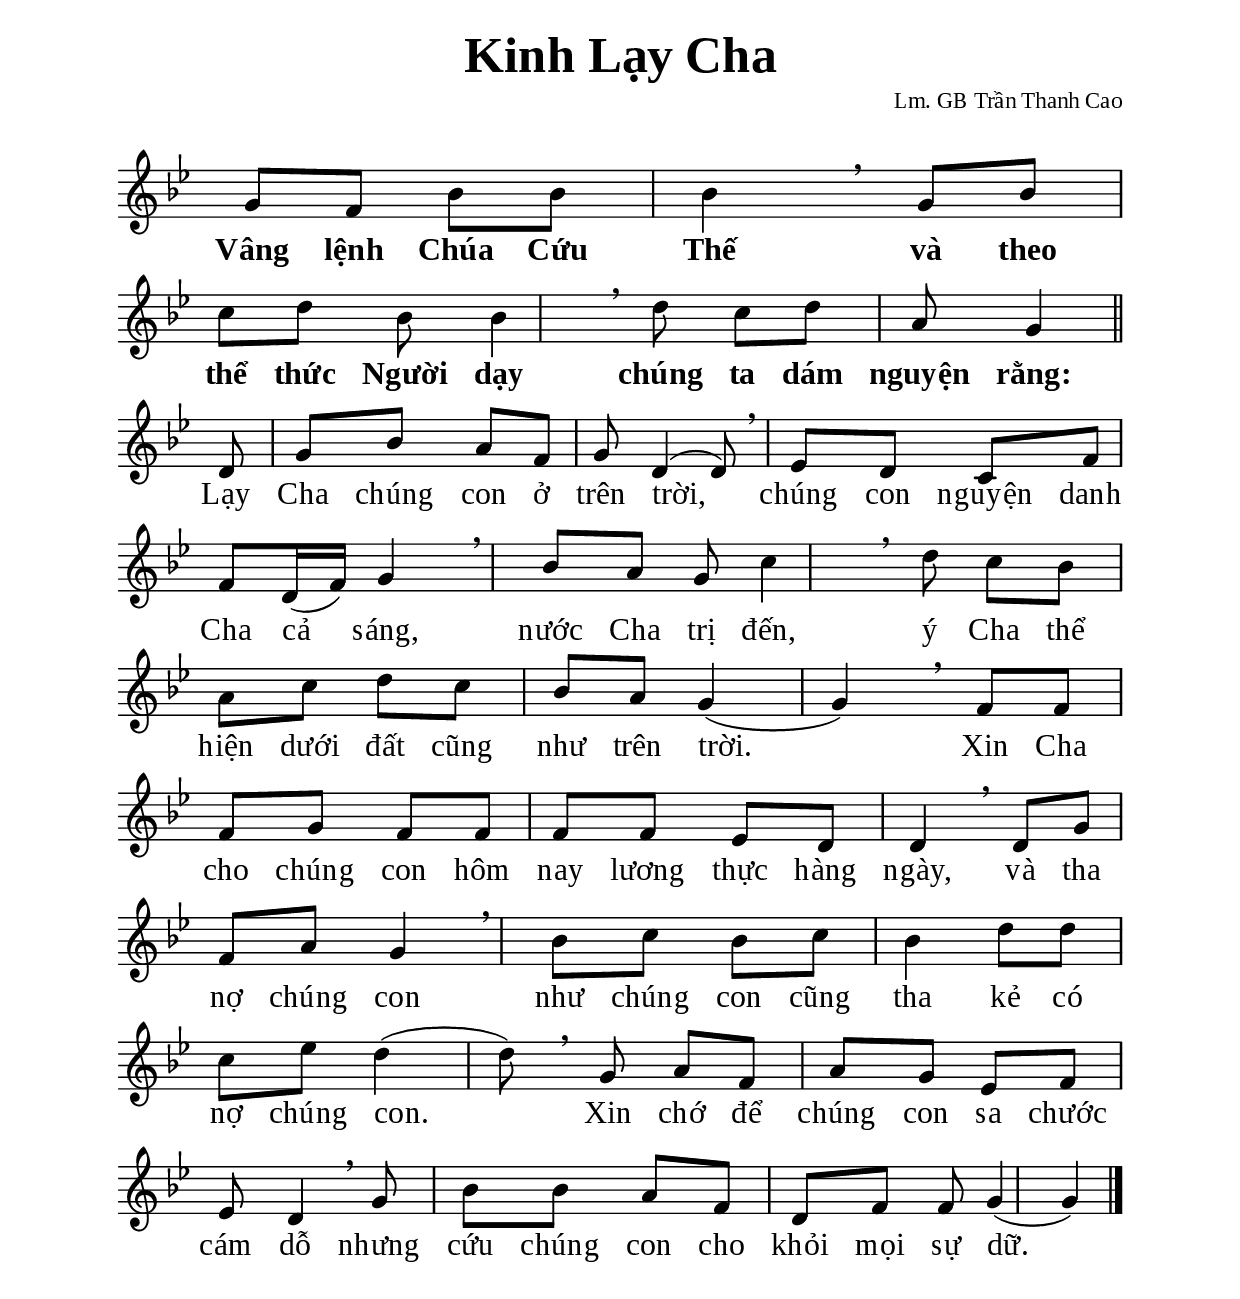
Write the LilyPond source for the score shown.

% Cài đặt chung
\version "2.20.0"
\include "english.ly"

\header {
  title = \markup { \fontsize #3 "Kinh Lạy Cha" }
  poet = " "
  composer = "Lm. GB Trần Thanh Cao"
  arranger = " "
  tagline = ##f
}

\paper {
  #(set-paper-size "a4")
  top-margin = 10\mm
  bottom-margin = 10\mm
  left-margin = 20\mm
  right-margin = 20\mm
  indent = #0
  #(define fonts
    (make-pango-font-tree
      "Liberation Serif"
      "Liberation Serif"
      "Liberation Serif"
      (/ 20 20)))
  page-count = #1
}

% Nhạc phiên khúc
nhacPhienKhucMot = \relative c'' {
  g8 f bf bf bf4 \breathe
  g8 bf c d bf bf4 \breathe
  d8 c d a g4 \bar "||"
  d8 g bf a f g d4 ^(d8) \breathe
  ef d c f f d16 (f) g4 \breathe
  bf8 a g c4 \breathe
  d8 c bf a c d c bf a g4 (g) \breathe
  f8 f f g f f f f ef d d4 \breathe
  d8 g f a g4 \breathe
  bf8 c bf c bf4 d8 d c ef d4 (d8) \breathe
  g,8 a f a g ef f ef d4 \breathe
  g8 bf bf a f d f f g4 (g) \bar "|."
}

% Lời phiên khúc
loiPhienKhucMot = \lyricmode {
  \override LyricText.font-series = #'bold
  Vâng lệnh Chúa Cứu Thế và theo thể thức Người dạy
  chúng ta dám nguyện rằng:
  \override LyricText.font-series = #'normal
  Lạy Cha chúng con ở trên trời,
  chúng con nguyện danh Cha cả sáng,
  nước Cha trị đến,
  ý Cha thể hiện dưới đất cũng như trên trời.
  Xin Cha cho chúng con hôm nay lương thực hàng ngày,
  và tha nợ chúng con
  như chúng con cũng tha kẻ có nợ chúng con.
  Xin chớ để chúng con sa chước cám dỗ
  nhưng cứu chúng con cho khỏi mọi sự dữ.
}


% Dàn trang
\score {
  \new ChoirStaff <<
    \new Staff = phienKhuc \with {
        \magnifyStaff #(magstep +1)
      }
      <<
      \new Voice = beSop {
        \key bf \major \time 2/4 \nhacPhienKhucMot
      }
    >>
    \new Lyrics \lyricsto beSop \loiPhienKhucMot
  >>
  \layout {
    \override Staff.TimeSignature.transparent = ##t
    \override Lyrics.LyricText.font-size = #+3
    \override Lyrics.LyricSpace.minimum-distance = #2.5
    \override Score.BarNumber.break-visibility = ##(#f #f #f)
    \override Score.SpacingSpanner.uniform-stretching = ##t
    \set Score.barAlways = ##t
    \set Score.defaultBarType = ""
  } 
}
